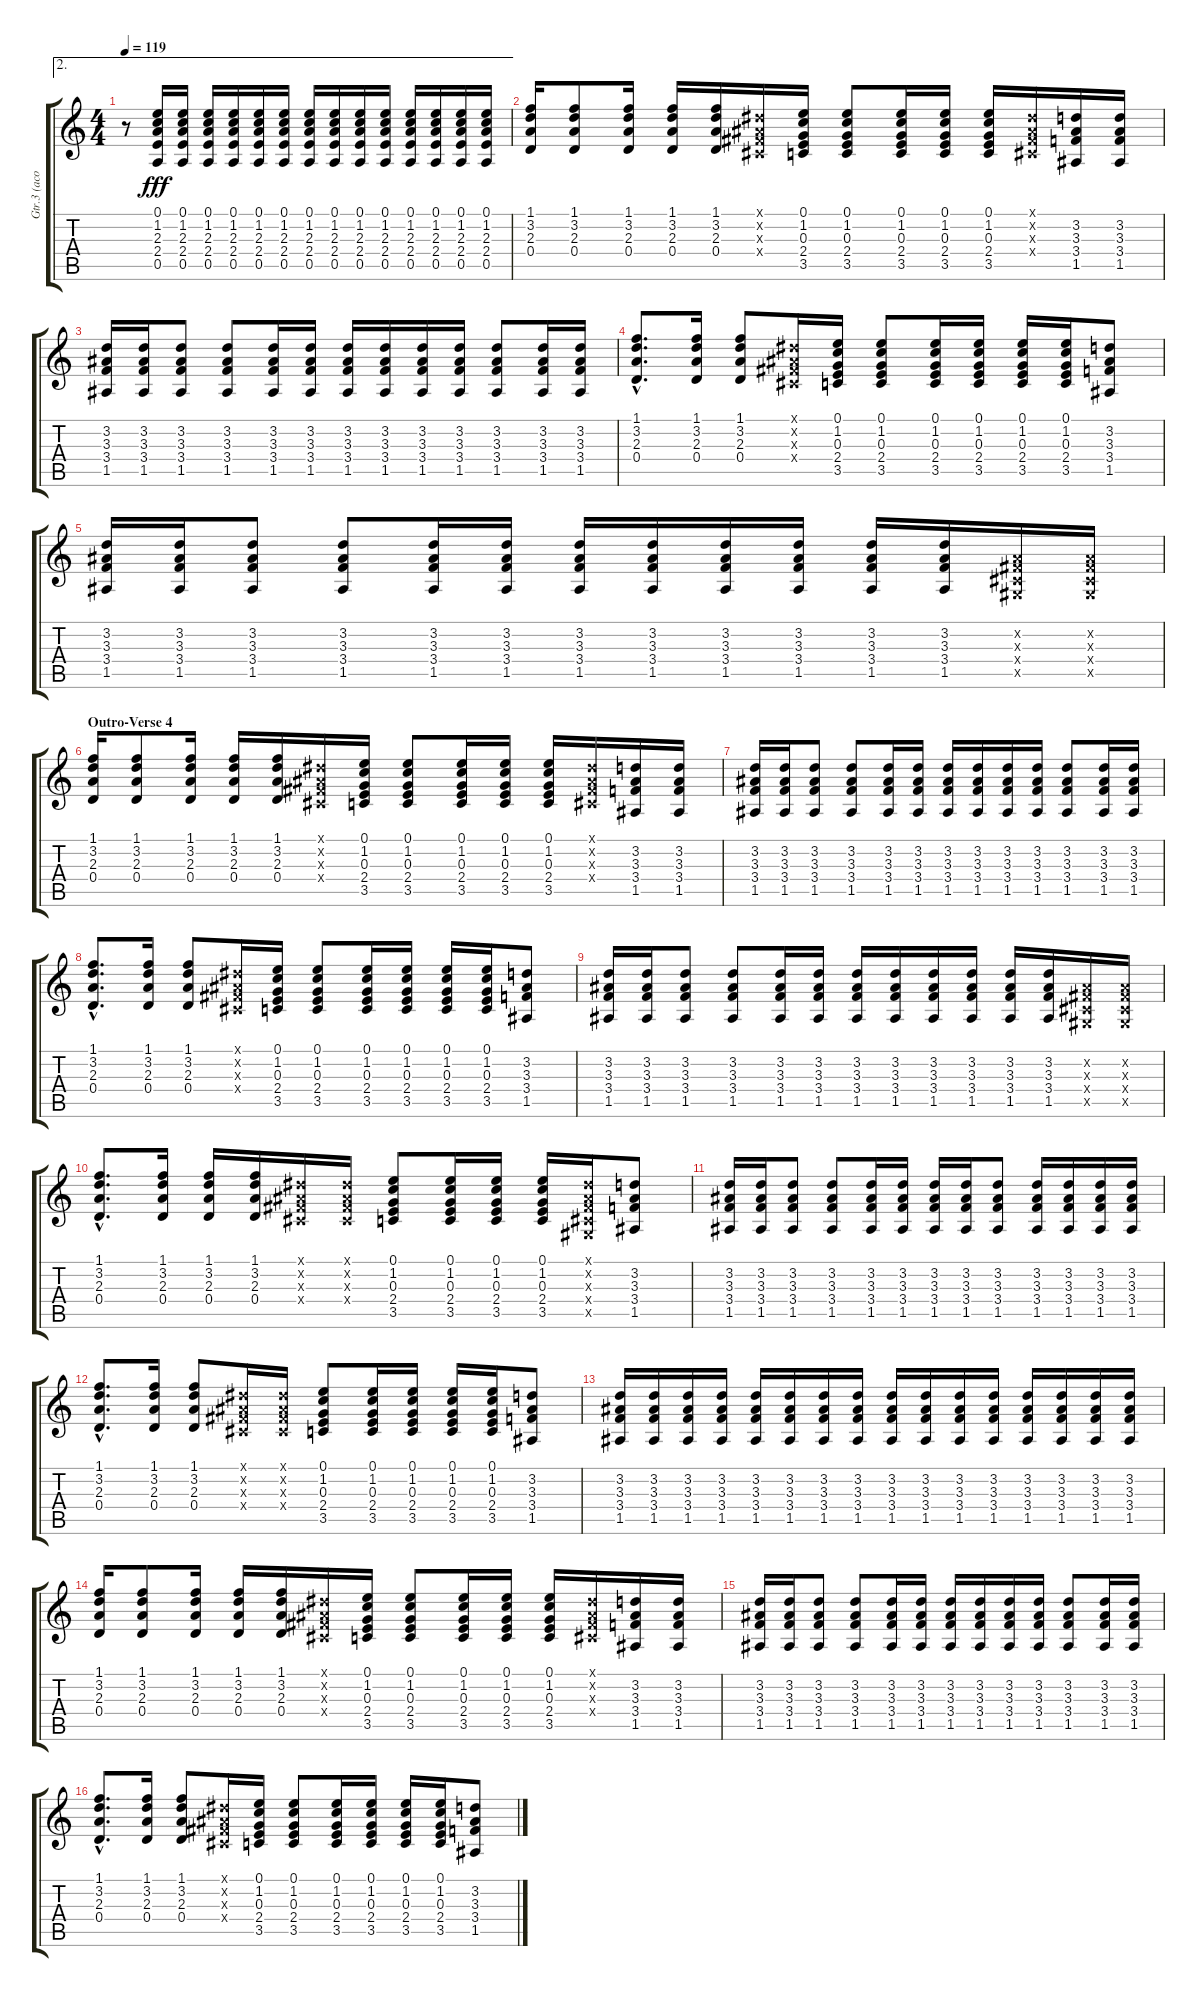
\track ("Gtr.3 (acoust.)" "Gtr.3 (aco") {instrument acousticguitarsteel}
\staff {score tabs}
\tuning (E4 B3 G3 D3 A2 E2) {hide}
\ae 2
\ts (4 4)
\tempo 119
\clef g2
\ks c
r.8{dy fff} (0.1 1.2 2.3 2.4 0.5).16 (0.1 1.2 2.3 2.4 0.5).16 (0.1 1.2 2.3 2.4 0.5).16 (0.1 1.2 2.3 2.4 0.5).16 (0.1 1.2 2.3 2.4 0.5).16 (0.1 1.2 2.3 2.4 0.5).16 (0.1 1.2 2.3 2.4 0.5).16 (0.1 1.2 2.3 2.4 0.5).16 (0.1 1.2 2.3 2.4 0.5).16 (0.1 1.2 2.3 2.4 0.5).16 (0.1 1.2 2.3 2.4 0.5).16 (0.1 1.2 2.3 2.4 0.5).16 (0.1 1.2 2.3 2.4 0.5).16 (0.1 1.2 2.3 2.4 0.5).16 |
(1.1 3.2 2.3 0.4).16 (1.1 3.2 2.3 0.4).8 (1.1 3.2 2.3 0.4).16 (1.1 3.2 2.3 0.4).16 (1.1 3.2 2.3 0.4).16 (-1.1{x} -1.2{x} -1.3{x} -1.4{x}).16 (0.1 1.2 0.3 2.4 3.5).16 (0.1 1.2 0.3 2.4 3.5).8 (0.1 1.2 0.3 2.4 3.5).16 (0.1 1.2 0.3 2.4 3.5).16 (0.1 1.2 0.3 2.4 3.5).16 (-1.1{x} -1.2{x} -1.3{x} -1.4{x}).16 (3.2 3.3 3.4 1.5).16 (3.2 3.3 3.4 1.5).16 |
(3.2 3.3 3.4 1.5).16 (3.2 3.3 3.4 1.5).16 (3.2 3.3 3.4 1.5).8 (3.2 3.3 3.4 1.5).8 (3.2 3.3 3.4 1.5).16 (3.2 3.3 3.4 1.5).16 (3.2 3.3 3.4 1.5).16 (3.2 3.3 3.4 1.5).16 (3.2 3.3 3.4 1.5).16 (3.2 3.3 3.4 1.5).16 (3.2 3.3 3.4 1.5).8 (3.2 3.3 3.4 1.5).16 (3.2 3.3 3.4 1.5).16 |
(1.1{hac} 3.2{hac} 2.3{hac} 0.4{hac}).8{d} (1.1 3.2 2.3 0.4).16 (1.1 3.2 2.3 0.4).8 (-1.1{x} -1.2{x} -1.3{x} -1.4{x}).16 (0.1 1.2 0.3 2.4 3.5).16 (0.1 1.2 0.3 2.4 3.5).8 (0.1 1.2 0.3 2.4 3.5).16 (0.1 1.2 0.3 2.4 3.5).16 (0.1 1.2 0.3 2.4 3.5).16 (0.1 1.2 0.3 2.4 3.5).16 (3.2 3.3 3.4 1.5).8 |
(3.2 3.3 3.4 1.5).16 (3.2 3.3 3.4 1.5).16 (3.2 3.3 3.4 1.5).8 (3.2 3.3 3.4 1.5).8 (3.2 3.3 3.4 1.5).16 (3.2 3.3 3.4 1.5).16 (3.2 3.3 3.4 1.5).16 (3.2 3.3 3.4 1.5).16 (3.2 3.3 3.4 1.5).16 (3.2 3.3 3.4 1.5).16 (3.2 3.3 3.4 1.5).16 (3.2 3.3 3.4 1.5).16 (-1.2{x} -1.3{x} -1.4{x} -1.5{x}).16 (-1.2{x} -1.3{x} -1.4{x} -1.5{x}).16 |
\section ("" "Outro-Verse 4")
(1.1 3.2 2.3 0.4).16 (1.1 3.2 2.3 0.4).8 (1.1 3.2 2.3 0.4).16 (1.1 3.2 2.3 0.4).16 (1.1 3.2 2.3 0.4).16 (-1.1{x} -1.2{x} -1.3{x} -1.4{x}).16 (0.1 1.2 0.3 2.4 3.5).16 (0.1 1.2 0.3 2.4 3.5).8 (0.1 1.2 0.3 2.4 3.5).16 (0.1 1.2 0.3 2.4 3.5).16 (0.1 1.2 0.3 2.4 3.5).16 (-1.1{x} -1.2{x} -1.3{x} -1.4{x}).16 (3.2 3.3 3.4 1.5).16 (3.2 3.3 3.4 1.5).16 |
(3.2 3.3 3.4 1.5).16 (3.2 3.3 3.4 1.5).16 (3.2 3.3 3.4 1.5).8 (3.2 3.3 3.4 1.5).8 (3.2 3.3 3.4 1.5).16 (3.2 3.3 3.4 1.5).16 (3.2 3.3 3.4 1.5).16 (3.2 3.3 3.4 1.5).16 (3.2 3.3 3.4 1.5).16 (3.2 3.3 3.4 1.5).16 (3.2 3.3 3.4 1.5).8 (3.2 3.3 3.4 1.5).16 (3.2 3.3 3.4 1.5).16 |
(1.1{hac} 3.2{hac} 2.3{hac} 0.4{hac}).8{d} (1.1 3.2 2.3 0.4).16 (1.1 3.2 2.3 0.4).8 (-1.1{x} -1.2{x} -1.3{x} -1.4{x}).16 (0.1 1.2 0.3 2.4 3.5).16 (0.1 1.2 0.3 2.4 3.5).8 (0.1 1.2 0.3 2.4 3.5).16 (0.1 1.2 0.3 2.4 3.5).16 (0.1 1.2 0.3 2.4 3.5).16 (0.1 1.2 0.3 2.4 3.5).16 (3.2 3.3 3.4 1.5).8 |
(3.2 3.3 3.4 1.5).16 (3.2 3.3 3.4 1.5).16 (3.2 3.3 3.4 1.5).8 (3.2 3.3 3.4 1.5).8 (3.2 3.3 3.4 1.5).16 (3.2 3.3 3.4 1.5).16 (3.2 3.3 3.4 1.5).16 (3.2 3.3 3.4 1.5).16 (3.2 3.3 3.4 1.5).16 (3.2 3.3 3.4 1.5).16 (3.2 3.3 3.4 1.5).16 (3.2 3.3 3.4 1.5).16 (-1.2{x} -1.3{x} -1.4{x} -1.5{x}).16 (-1.2{x} -1.3{x} -1.4{x} -1.5{x}).16 |
(1.1{hac} 3.2{hac} 2.3{hac} 0.4{hac}).8{d} (1.1 3.2 2.3 0.4).16 (1.1 3.2 2.3 0.4).16 (1.1 3.2 2.3 0.4).16 (-1.1{x} -1.2{x} -1.3{x} -1.4{x}).16 (-1.1{x} -1.2{x} -1.3{x} -1.4{x}).16 (0.1 1.2 0.3 2.4 3.5).8 (0.1 1.2 0.3 2.4 3.5).16 (0.1 1.2 0.3 2.4 3.5).16 (0.1 1.2 0.3 2.4 3.5).16 (-1.1{x} -1.2{x} -1.3{x} -1.4{x} -1.5{x}).16 (3.2 3.3 3.4 1.5).8 |
(3.2 3.3 3.4 1.5).16 (3.2 3.3 3.4 1.5).16 (3.2 3.3 3.4 1.5).8 (3.2 3.3 3.4 1.5).8 (3.2 3.3 3.4 1.5).16 (3.2 3.3 3.4 1.5).16 (3.2 3.3 3.4 1.5).16 (3.2 3.3 3.4 1.5).16 (3.2 3.3 3.4 1.5).8 (3.2 3.3 3.4 1.5).16 (3.2 3.3 3.4 1.5).16 (3.2 3.3 3.4 1.5).16 (3.2 3.3 3.4 1.5).16 |
(1.1{hac} 3.2{hac} 2.3{hac} 0.4{hac}).8{d} (1.1 3.2 2.3 0.4).16 (1.1 3.2 2.3 0.4).8 (-1.1{x} -1.2{x} -1.3{x} -1.4{x}).16 (-1.1{x} -1.2{x} -1.3{x} -1.4{x}).16 (0.1 1.2 0.3 2.4 3.5).8 (0.1 1.2 0.3 2.4 3.5).16 (0.1 1.2 0.3 2.4 3.5).16 (0.1 1.2 0.3 2.4 3.5).16 (0.1 1.2 0.3 2.4 3.5).16 (3.2 3.3 3.4 1.5).8 |
(3.2 3.3 3.4 1.5).16 (3.2 3.3 3.4 1.5).16 (3.2 3.3 3.4 1.5).16 (3.2 3.3 3.4 1.5).16 (3.2 3.3 3.4 1.5).16 (3.2 3.3 3.4 1.5).16 (3.2 3.3 3.4 1.5).16 (3.2 3.3 3.4 1.5).16 (3.2 3.3 3.4 1.5).16 (3.2 3.3 3.4 1.5).16 (3.2 3.3 3.4 1.5).16 (3.2 3.3 3.4 1.5).16 (3.2 3.3 3.4 1.5).16 (3.2 3.3 3.4 1.5).16 (3.2 3.3 3.4 1.5).16 (3.2 3.3 3.4 1.5).16 |
(1.1 3.2 2.3 0.4).16 (1.1 3.2 2.3 0.4).8 (1.1 3.2 2.3 0.4).16 (1.1 3.2 2.3 0.4).16 (1.1 3.2 2.3 0.4).16 (-1.1{x} -1.2{x} -1.3{x} -1.4{x}).16 (0.1 1.2 0.3 2.4 3.5).16 (0.1 1.2 0.3 2.4 3.5).8 (0.1 1.2 0.3 2.4 3.5).16 (0.1 1.2 0.3 2.4 3.5).16 (0.1 1.2 0.3 2.4 3.5).16 (-1.1{x} -1.2{x} -1.3{x} -1.4{x}).16 (3.2 3.3 3.4 1.5).16 (3.2 3.3 3.4 1.5).16 |
(3.2 3.3 3.4 1.5).16 (3.2 3.3 3.4 1.5).16 (3.2 3.3 3.4 1.5).8 (3.2 3.3 3.4 1.5).8 (3.2 3.3 3.4 1.5).16 (3.2 3.3 3.4 1.5).16 (3.2 3.3 3.4 1.5).16 (3.2 3.3 3.4 1.5).16 (3.2 3.3 3.4 1.5).16 (3.2 3.3 3.4 1.5).16 (3.2 3.3 3.4 1.5).8 (3.2 3.3 3.4 1.5).16 (3.2 3.3 3.4 1.5).16 |
(1.1{hac} 3.2{hac} 2.3{hac} 0.4{hac}).8{d} (1.1 3.2 2.3 0.4).16 (1.1 3.2 2.3 0.4).8 (-1.1{x} -1.2{x} -1.3{x} -1.4{x}).16 (0.1 1.2 0.3 2.4 3.5).16 (0.1 1.2 0.3 2.4 3.5).8 (0.1 1.2 0.3 2.4 3.5).16 (0.1 1.2 0.3 2.4 3.5).16 (0.1 1.2 0.3 2.4 3.5).16 (0.1 1.2 0.3 2.4 3.5).16 (3.2 3.3 3.4 1.5).8
